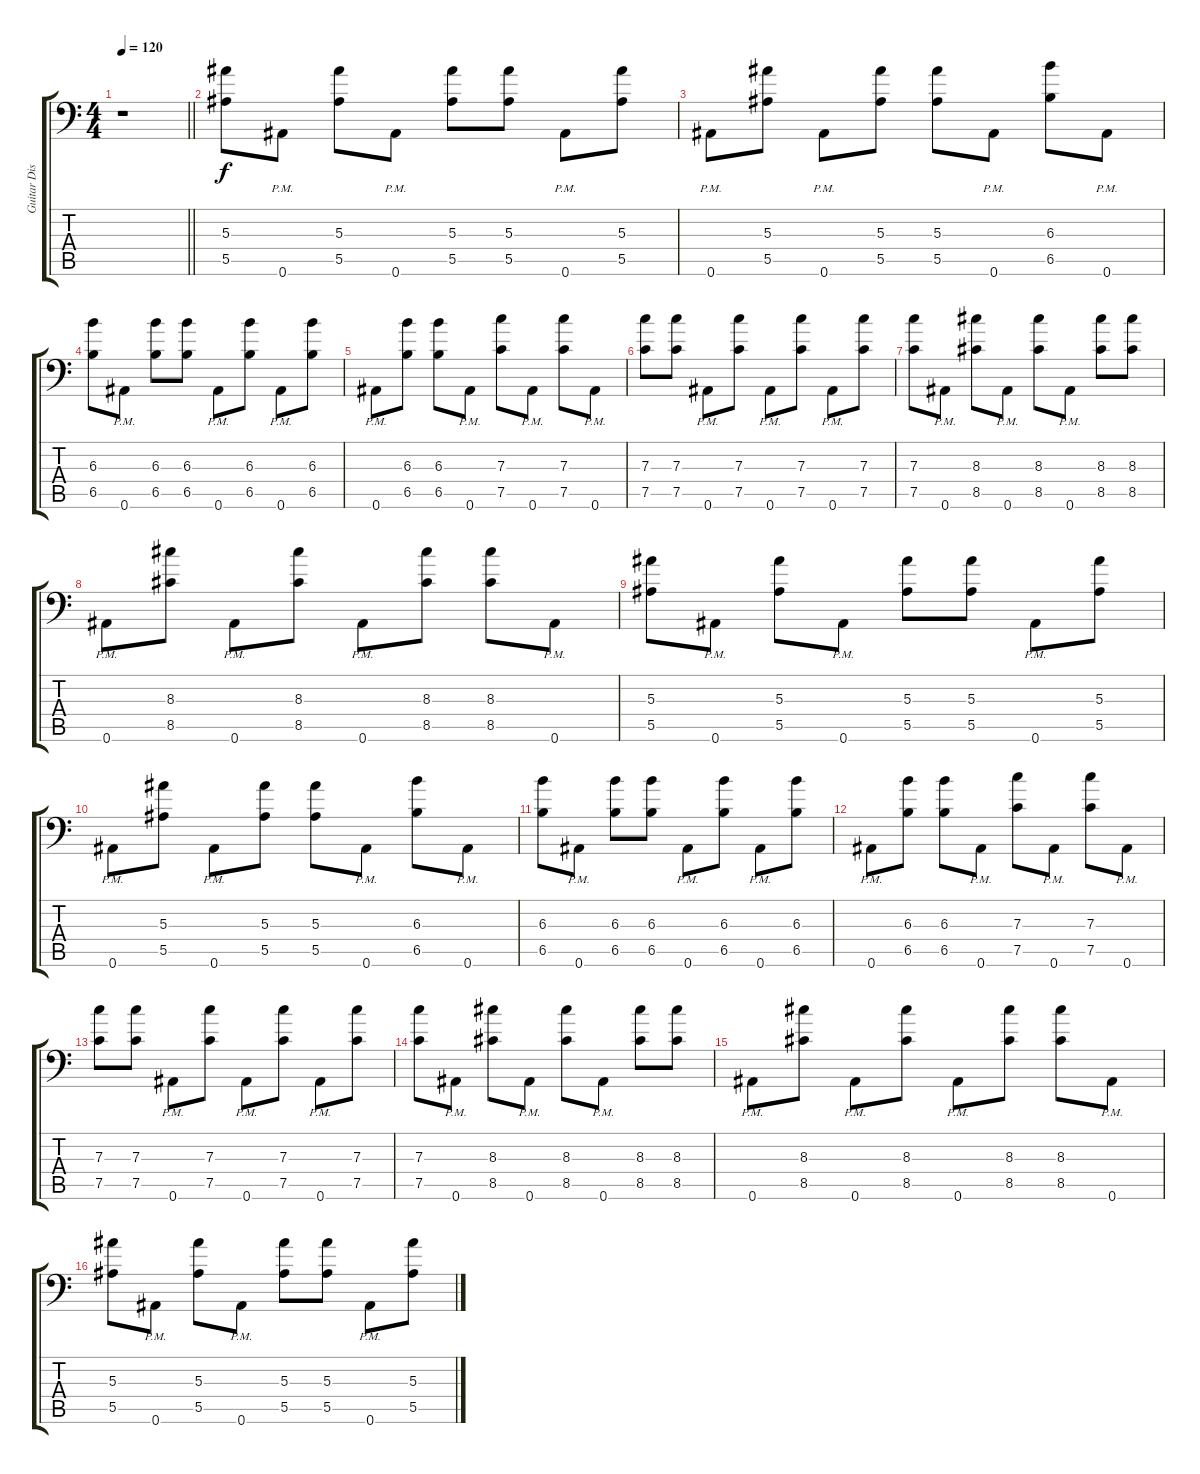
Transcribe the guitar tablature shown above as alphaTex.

\track ("Guitar Distort." "Guitar Dis") {instrument overdrivenguitar}
\staff {score tabs}
\tuning (D4 Bb3 F3 Bb2 F2 Bb1) {hide}
\ts (4 4)
\tempo 120
\clef f4
\barLineRight lightlight
\ks c
r.1{dy f} |
(5.3 5.5).8 0.6{pm}.8 (5.3 5.5).8 0.6{pm}.8 (5.3 5.5).8 (5.3 5.5).8 0.6{pm}.8 (5.3 5.5).8 |
0.6{pm}.8 (5.3 5.5).8 0.6{pm}.8 (5.3 5.5).8 (5.3 5.5).8 0.6{pm}.8 (6.3 6.5).8 0.6{pm}.8 |
(6.3 6.5).8 0.6{pm}.8 (6.3 6.5).8 (6.3 6.5).8 0.6{pm}.8 (6.3 6.5).8 0.6{pm}.8 (6.3 6.5).8 |
0.6{pm}.8 (6.3 6.5).8 (6.3 6.5).8 0.6{pm}.8 (7.3 7.5).8 0.6{pm}.8 (7.3 7.5).8 0.6{pm}.8 |
(7.3 7.5).8 (7.3 7.5).8 0.6{pm}.8 (7.3 7.5).8 0.6{pm}.8 (7.3 7.5).8 0.6{pm}.8 (7.3 7.5).8 |
(7.3 7.5).8 0.6{pm}.8 (8.3 8.5).8 0.6{pm}.8 (8.3 8.5).8 0.6{pm}.8 (8.3 8.5).8 (8.3 8.5).8 |
0.6{pm}.8 (8.3 8.5).8 0.6{pm}.8 (8.3 8.5).8 0.6{pm}.8 (8.3 8.5).8 (8.3 8.5).8 0.6{pm}.8 |
(5.3 5.5).8 0.6{pm}.8 (5.3 5.5).8 0.6{pm}.8 (5.3 5.5).8 (5.3 5.5).8 0.6{pm}.8 (5.3 5.5).8 |
0.6{pm}.8 (5.3 5.5).8 0.6{pm}.8 (5.3 5.5).8 (5.3 5.5).8 0.6{pm}.8 (6.3 6.5).8 0.6{pm}.8 |
(6.3 6.5).8 0.6{pm}.8 (6.3 6.5).8 (6.3 6.5).8 0.6{pm}.8 (6.3 6.5).8 0.6{pm}.8 (6.3 6.5).8 |
0.6{pm}.8 (6.3 6.5).8 (6.3 6.5).8 0.6{pm}.8 (7.3 7.5).8 0.6{pm}.8 (7.3 7.5).8 0.6{pm}.8 |
(7.3 7.5).8 (7.3 7.5).8 0.6{pm}.8 (7.3 7.5).8 0.6{pm}.8 (7.3 7.5).8 0.6{pm}.8 (7.3 7.5).8 |
(7.3 7.5).8 0.6{pm}.8 (8.3 8.5).8 0.6{pm}.8 (8.3 8.5).8 0.6{pm}.8 (8.3 8.5).8 (8.3 8.5).8 |
0.6{pm}.8 (8.3 8.5).8 0.6{pm}.8 (8.3 8.5).8 0.6{pm}.8 (8.3 8.5).8 (8.3 8.5).8 0.6{pm}.8 |
(5.3 5.5).8 0.6{pm}.8 (5.3 5.5).8 0.6{pm}.8 (5.3 5.5).8 (5.3 5.5).8 0.6{pm}.8 (5.3 5.5).8
